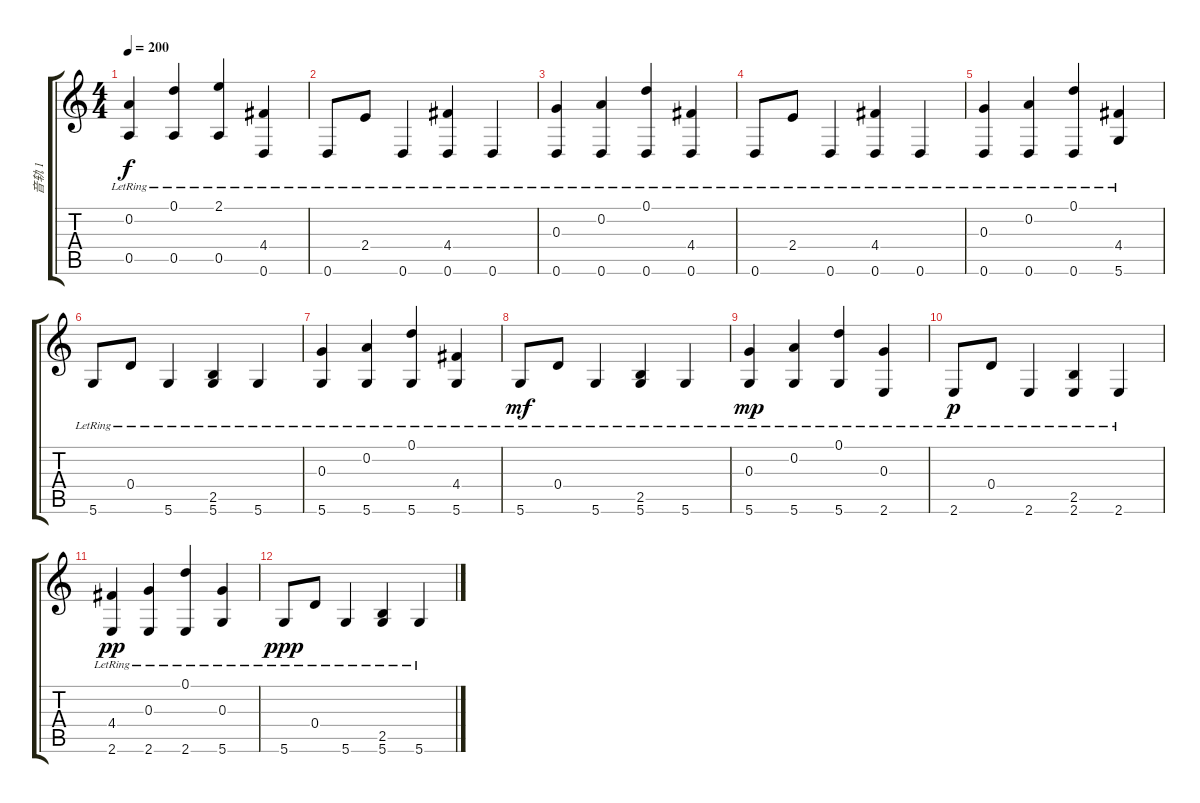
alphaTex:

\track ("音轨 1" "音轨 1") {instrument acousticguitarsteel}
\staff {score tabs}
\tuning (D4 A3 G3 D3 A2 D2) {hide}
\ts (4 4)
\tempo 200
\clef g2
\ks c
(0.2{lr} 0.5{lr}).4{dy f} (0.1{lr} 0.5{lr}).4 (2.1{lr} 0.5{lr}).4 (4.4{lr} 0.6{lr}).4 |
0.6{lr}.8 2.4{lr}.8 0.6{lr}.4 (4.4{lr} 0.6{lr}).4 0.6{lr}.4 |
(0.3{lr} 0.6{lr}).4 (0.2{lr} 0.6{lr}).4 (0.1{lr} 0.6{lr}).4 (4.4{lr} 0.6{lr}).4 |
0.6{lr}.8 2.4{lr}.8 0.6{lr}.4 (4.4{lr} 0.6{lr}).4 0.6{lr}.4 |
(0.3{lr} 0.6{lr}).4 (0.2{lr} 0.6{lr}).4 (0.1{lr} 0.6{lr}).4 (4.4{lr} 5.6{lr}).4 |
5.6{lr}.8 0.4{lr}.8 5.6{lr}.4 (2.5{lr} 5.6{lr}).4 5.6{lr}.4 |
(0.3{lr} 5.6{lr}).4 (0.2{lr} 5.6{lr}).4 (0.1{lr} 5.6{lr}).4 (4.4{lr} 5.6{lr}).4 |
5.6{lr}.8{dy mf} 0.4{lr}.8 5.6{lr}.4 (2.5{lr} 5.6{lr}).4 5.6{lr}.4 |
(0.3{lr} 5.6{lr}).4{dy mp} (0.2{lr} 5.6{lr}).4 (0.1{lr} 5.6{lr}).4 (0.3{lr} 2.6{lr}).4 |
2.6{lr}.8{dy p} 0.4{lr}.8 2.6{lr}.4 (2.5{lr} 2.6{lr}).4 2.6{lr}.4 |
(4.4{lr} 2.6{lr}).4{dy pp} (0.3{lr} 2.6{lr}).4 (0.1{lr} 2.6{lr}).4 (0.3{lr} 5.6{lr}).4 |
5.6{lr}.8{dy ppp} 0.4{lr}.8 5.6{lr}.4 (2.5{lr} 5.6{lr}).4 5.6{lr}.4
